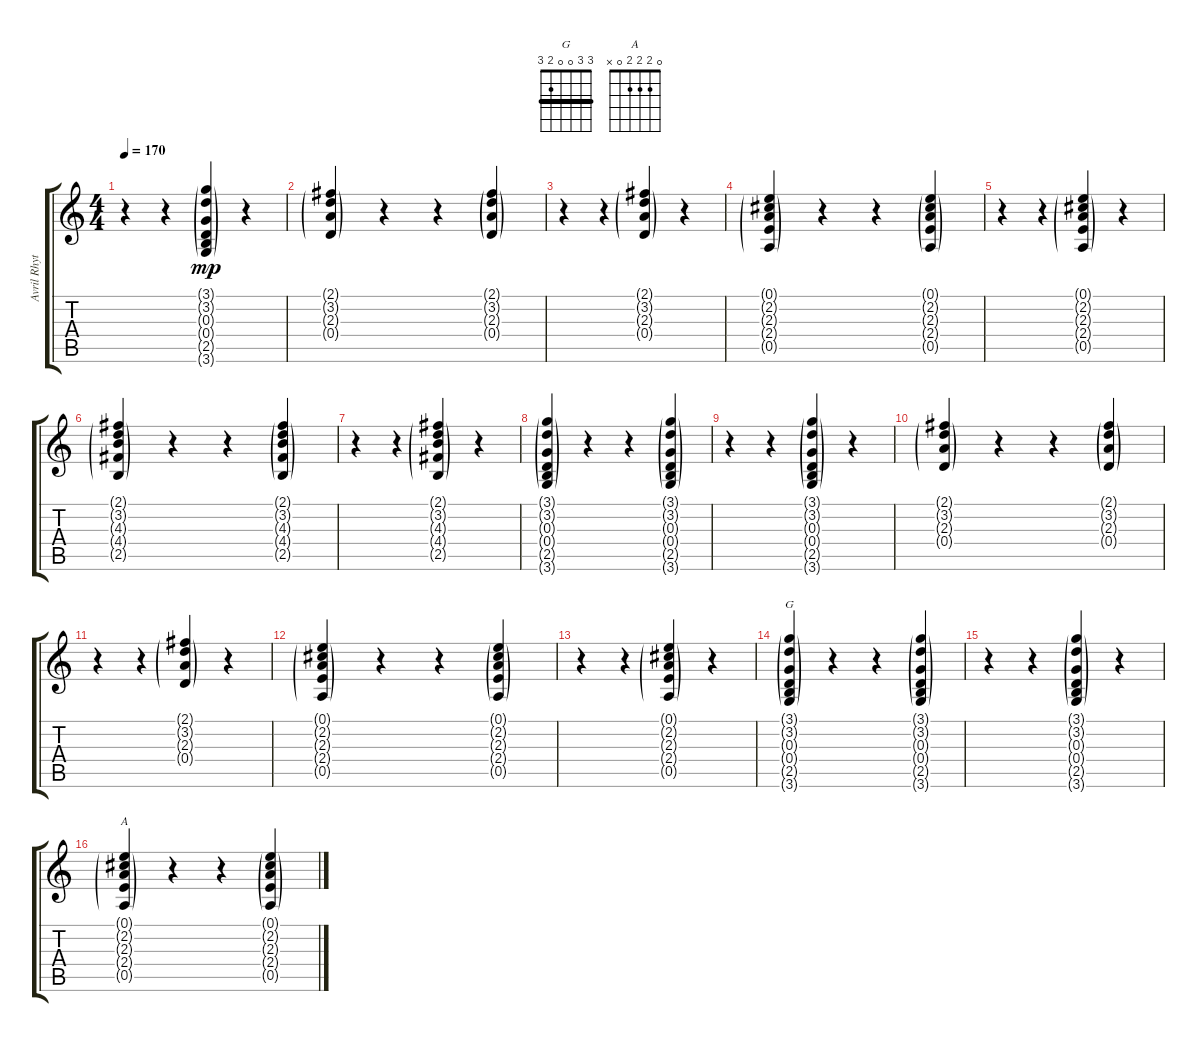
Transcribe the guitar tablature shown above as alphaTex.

\track ("Avril Rhythm 1" "Avril Rhyt") {instrument distortionguitar}
\staff {score tabs}
\tuning (E4 B3 G3 D3 A2 E2) {hide}
\chord ("G" 3 3 0 0 2 3) {barre 3}
\chord ("A" 0 2 2 2 0 x)
\ts (4 4)
\tempo 170
\clef g2
\ks c
r.4{dy mp} r.4 (3.1{g} 3.2{g} 0.3{g} 0.4{g} 2.5{g} 3.6{g}).4 r.4 |
(2.1{g} 3.2{g} 2.3{g} 0.4{g}).4 r.4 r.4 (2.1{g} 3.2{g} 2.3{g} 0.4{g}).4 |
r.4 r.4 (2.1{g} 3.2{g} 2.3{g} 0.4{g}).4 r.4 |
(0.1{g} 2.2{g} 2.3{g} 2.4{g} 0.5{g}).4 r.4 r.4 (0.1{g} 2.2{g} 2.3{g} 2.4{g} 0.5{g}).4 |
r.4 r.4 (0.1{g} 2.2{g} 2.3{g} 2.4{g} 0.5{g}).4 r.4 |
(2.1{g} 3.2{g} 4.3{g} 4.4{g} 2.5{g}).4 r.4 r.4 (2.1{g} 3.2{g} 4.3{g} 4.4{g} 2.5{g}).4 |
r.4 r.4 (2.1{g} 3.2{g} 4.3{g} 4.4{g} 2.5{g}).4 r.4 |
(3.1{g} 3.2{g} 0.3{g} 0.4{g} 2.5{g} 3.6{g}).4 r.4 r.4 (3.1{g} 3.2{g} 0.3{g} 0.4{g} 2.5{g} 3.6{g}).4 |
r.4 r.4 (3.1{g} 3.2{g} 0.3{g} 0.4{g} 2.5{g} 3.6{g}).4 r.4 |
(2.1{g} 3.2{g} 2.3{g} 0.4{g}).4 r.4 r.4 (2.1{g} 3.2{g} 2.3{g} 0.4{g}).4 |
r.4 r.4 (2.1{g} 3.2{g} 2.3{g} 0.4{g}).4 r.4 |
(0.1{g} 2.2{g} 2.3{g} 2.4{g} 0.5{g}).4 r.4 r.4 (0.1{g} 2.2{g} 2.3{g} 2.4{g} 0.5{g}).4 |
r.4 r.4 (0.1{g} 2.2{g} 2.3{g} 2.4{g} 0.5{g}).4 r.4 |
(3.1{g} 3.2{g} 0.3{g} 0.4{g} 2.5{g} 3.6{g}).4{ch "G"} r.4 r.4 (3.1{g} 3.2{g} 0.3{g} 0.4{g} 2.5{g} 3.6{g}).4 |
r.4 r.4 (3.1{g} 3.2{g} 0.3{g} 0.4{g} 2.5{g} 3.6{g}).4 r.4 |
(0.1{g} 2.2{g} 2.3{g} 2.4{g} 0.5{g}).4{ch "A"} r.4 r.4 (0.1{g} 2.2{g} 2.3{g} 2.4{g} 0.5{g}).4
